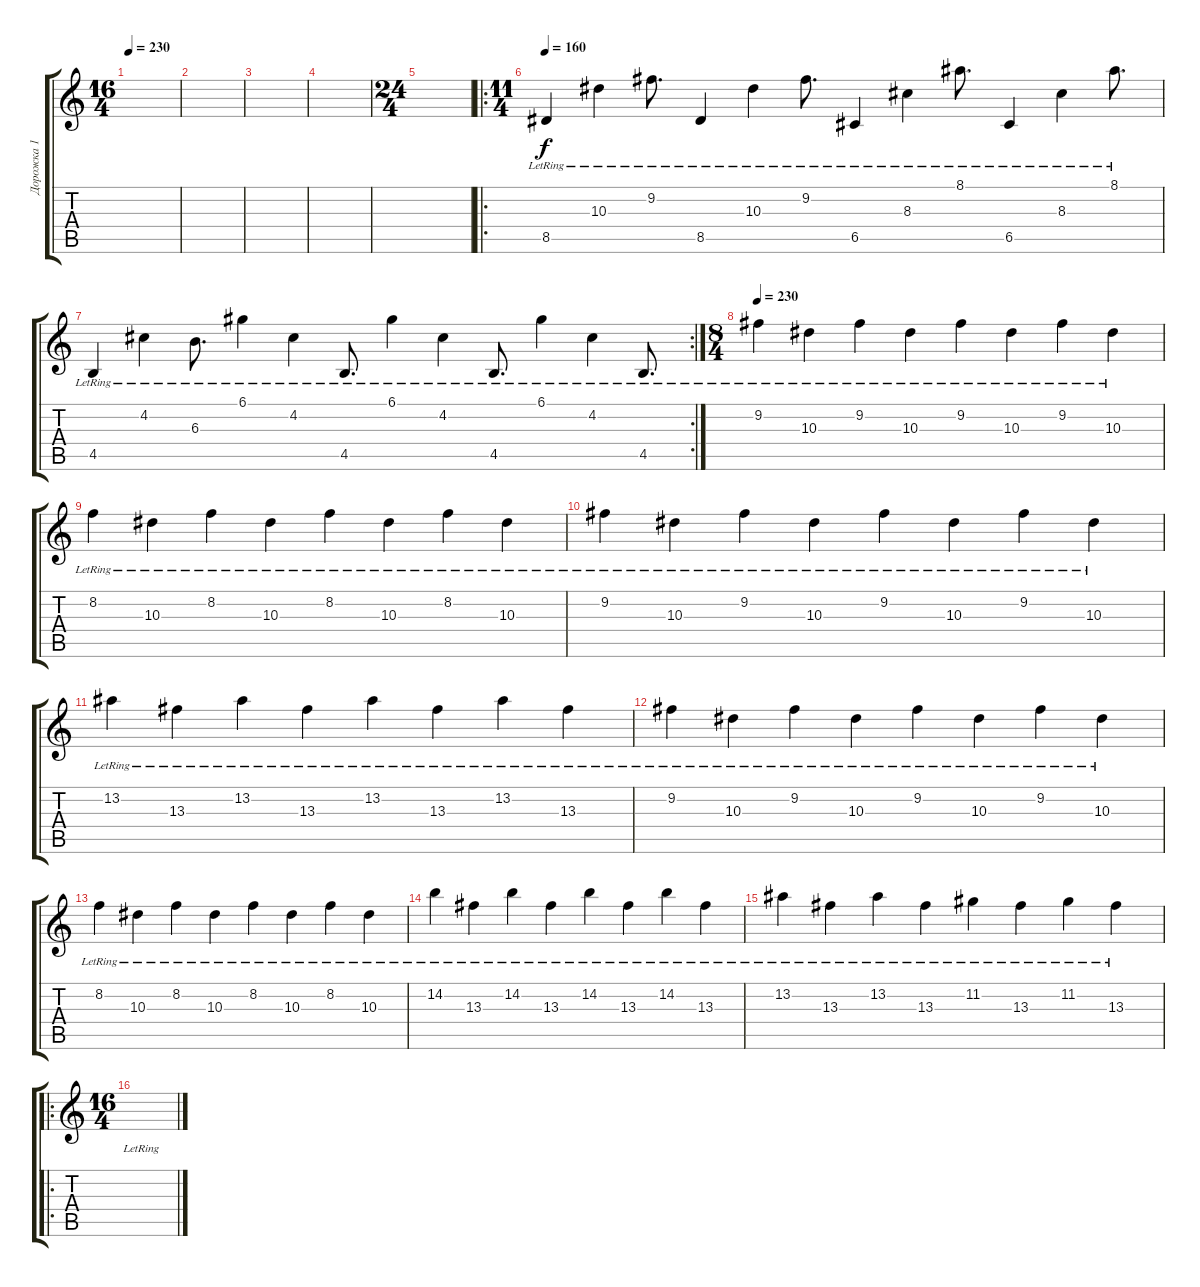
\track ("Дорожка 1" "Дорожка 1") {instrument electricguitarjazz}
\staff {score tabs}
\tuning (D4 A3 F3 C3 G2 C2) {hide}
\ts (16 4)
\tempo 230
\clef g2
\ks c
|
|
|
|
\ts (24 4)
|
\ro
\ts (11 4)
\tempo 160
8.5{lr}.4 10.3{lr}.4 9.2{lr}.8{d} 8.5{lr}.4 10.3{lr}.4 9.2{lr}.8{d} 6.5{lr}.4 8.3{lr}.4 8.1{lr}.8{d} 6.5{lr}.4 8.3{lr}.4 8.1{lr}.8{d} |
\rc 2
4.5{lr}.4 4.2{lr}.4 6.3{lr}.8{d} 6.1{lr}.4 4.2{lr}.4 4.5{lr}.8{d} 6.1{lr}.4 4.2{lr}.4 4.5{lr}.8{d} 6.1{lr}.4 4.2{lr}.4 4.5{lr}.8{d} |
\ts (8 4)
\tempo 230
9.2{lr}.4 10.3{lr}.4 9.2{lr}.4 10.3{lr}.4 9.2{lr}.4 10.3{lr}.4 9.2{lr}.4 10.3{lr}.4 |
8.2{lr}.4 10.3{lr}.4 8.2{lr}.4 10.3{lr}.4 8.2{lr}.4 10.3{lr}.4 8.2{lr}.4 10.3{lr}.4 |
9.2{lr}.4 10.3{lr}.4 9.2{lr}.4 10.3{lr}.4 9.2{lr}.4 10.3{lr}.4 9.2{lr}.4 10.3{lr}.4 |
13.2{lr}.4 13.3{lr}.4 13.2{lr}.4 13.3{lr}.4 13.2{lr}.4 13.3{lr}.4 13.2{lr}.4 13.3{lr}.4 |
9.2{lr}.4 10.3{lr}.4 9.2{lr}.4 10.3{lr}.4 9.2{lr}.4 10.3{lr}.4 9.2{lr}.4 10.3{lr}.4 |
8.2{lr}.4 10.3{lr}.4 8.2{lr}.4 10.3{lr}.4 8.2{lr}.4 10.3{lr}.4 8.2{lr}.4 10.3{lr}.4 |
14.2{lr}.4 13.3{lr}.4 14.2{lr}.4 13.3{lr}.4 14.2{lr}.4 13.3{lr}.4 14.2{lr}.4 13.3{lr}.4 |
13.2{lr}.4 13.3{lr}.4 13.2{lr}.4 13.3{lr}.4 11.2{lr}.4 13.3{lr}.4 11.2{lr}.4 13.3{lr}.4 |
\ro
\ts (16 4)
